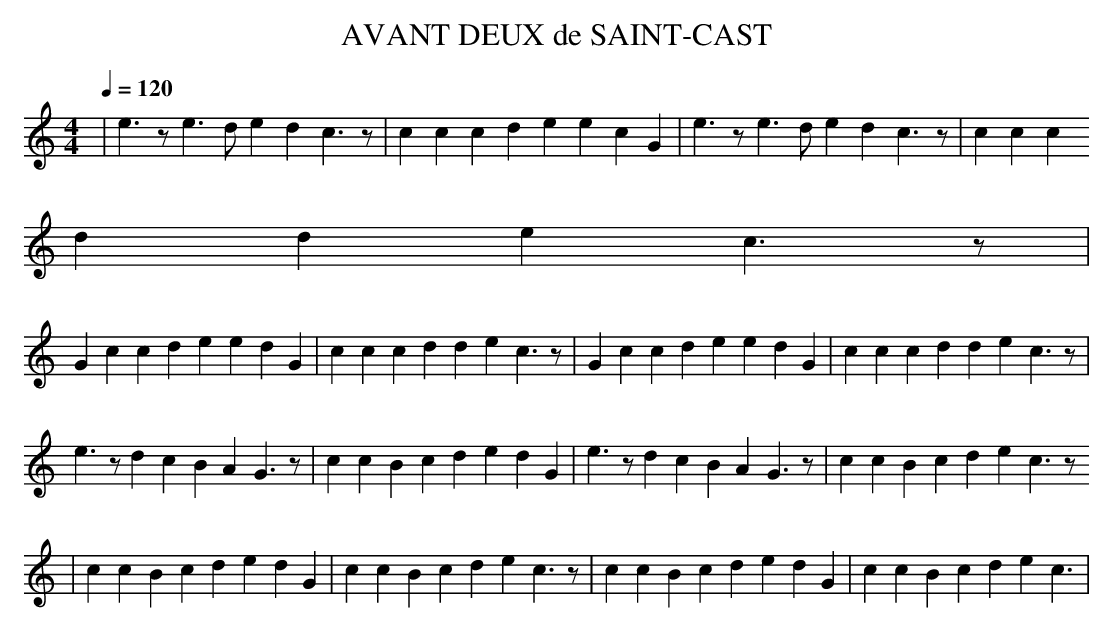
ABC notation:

X:1
T:AVANT DEUX de SAINT-CAST
M:4/4
L:1/4
Q:1/4=120
K:C
|e3/2 z/2 e3/2d/2 edc3/2 z/2 |cccd eecG|e3/2 z/2 e3/2d/2 edc3/2 z/2 |ccc
d dec3/2 z/2 |
Gccd eedG|cccd dec3/2 z/2 |Gccd eedG|cccd dec3/2 z/2 |
e3/2 z/2 dc BAG3/2 z/2 |ccBc dedG|e3/2 z/2 dc BAG3/2 z/2 |ccBc dec3/2 z/
2 |
ccBc dedG|ccBc dec3/2 z/2 |ccBc dedG|ccBc dec3/2|
